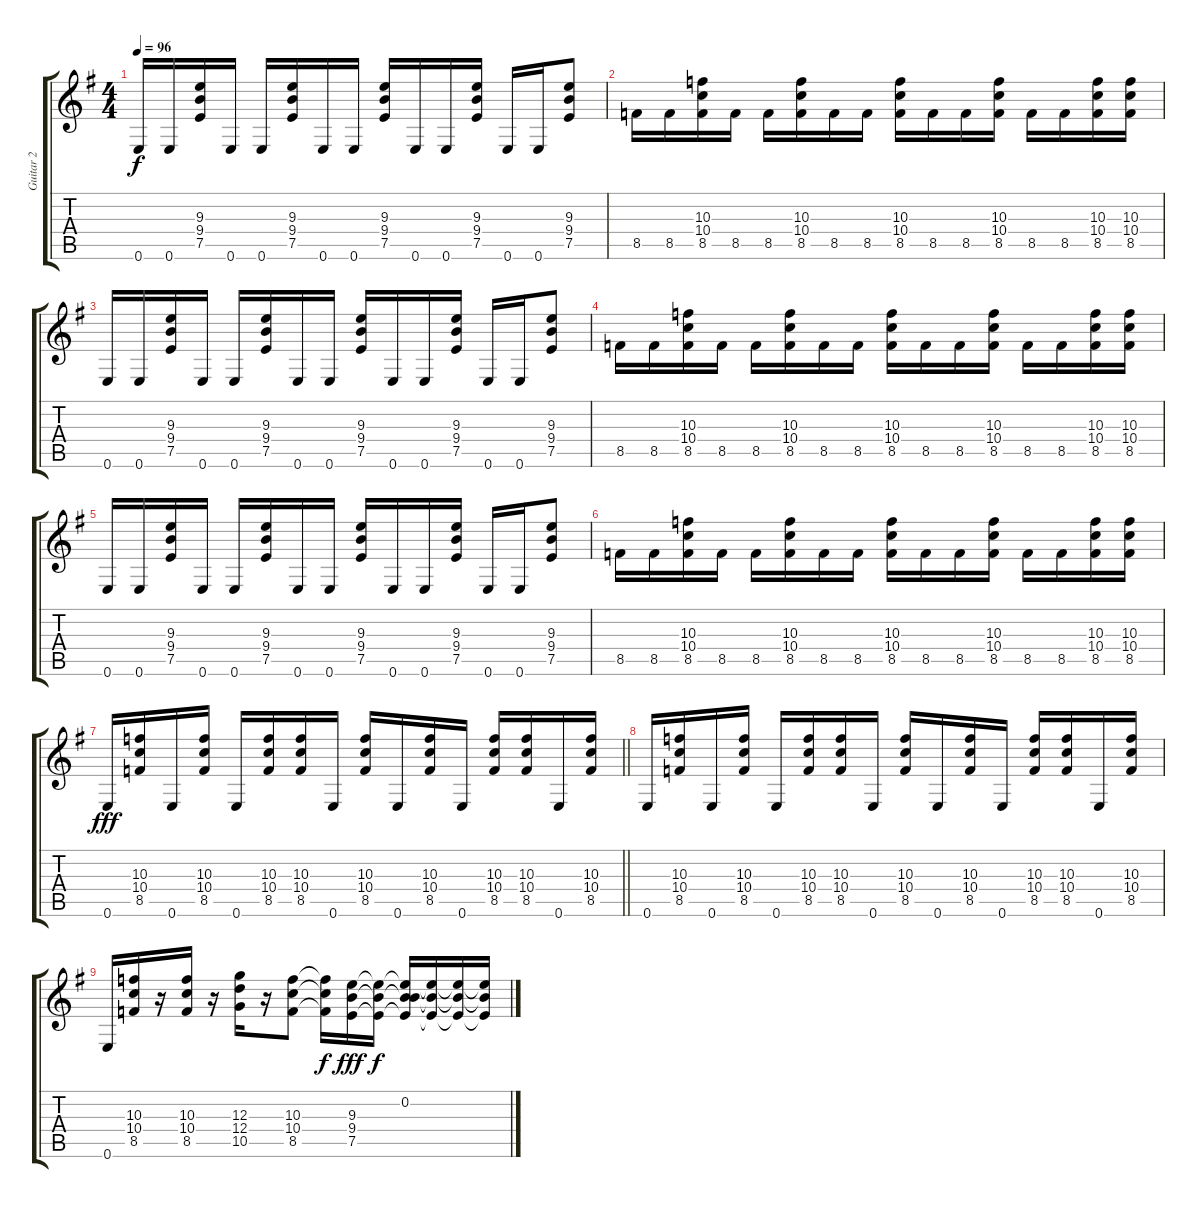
\track ("Guitar 2" "Guitar 2") {instrument distortionguitar}
\staff {score tabs}
\tuning (E4 B3 G3 D3 A2 E2) {hide}
\ts (4 4)
\tempo 96
\clef g2
\ks g
0.6.16{dy f} 0.6.16 (9.3 9.4 7.5).16 0.6.16 0.6.16 (9.3 9.4 7.5).16 0.6.16 0.6.16 (9.3 9.4 7.5).16 0.6.16 0.6.16 (9.3 9.4 7.5).16 0.6.16 0.6.16 (9.3 9.4 7.5).8 |
8.5.16 8.5.16 (10.3 10.4 8.5).16 8.5.16 8.5.16 (10.3 10.4 8.5).16 8.5.16 8.5.16 (10.3 10.4 8.5).16 8.5.16 8.5.16 (10.3 10.4 8.5).16 8.5.16 8.5.16 (10.3 10.4 8.5).16 (10.3 10.4 8.5).16 |
0.6.16 0.6.16 (9.3 9.4 7.5).16 0.6.16 0.6.16 (9.3 9.4 7.5).16 0.6.16 0.6.16 (9.3 9.4 7.5).16 0.6.16 0.6.16 (9.3 9.4 7.5).16 0.6.16 0.6.16 (9.3 9.4 7.5).8 |
8.5.16 8.5.16 (10.3 10.4 8.5).16 8.5.16 8.5.16 (10.3 10.4 8.5).16 8.5.16 8.5.16 (10.3 10.4 8.5).16 8.5.16 8.5.16 (10.3 10.4 8.5).16 8.5.16 8.5.16 (10.3 10.4 8.5).16 (10.3 10.4 8.5).16 |
0.6.16 0.6.16 (9.3 9.4 7.5).16 0.6.16 0.6.16 (9.3 9.4 7.5).16 0.6.16 0.6.16 (9.3 9.4 7.5).16 0.6.16 0.6.16 (9.3 9.4 7.5).16 0.6.16 0.6.16 (9.3 9.4 7.5).8 |
8.5.16 8.5.16 (10.3 10.4 8.5).16 8.5.16 8.5.16 (10.3 10.4 8.5).16 8.5.16 8.5.16 (10.3 10.4 8.5).16 8.5.16 8.5.16 (10.3 10.4 8.5).16 8.5.16 8.5.16 (10.3 10.4 8.5).16 (10.3 10.4 8.5).16 |
\barLineRight lightlight
0.6.16{dy fff} (10.3 10.4 8.5).16 0.6.16 (10.3 10.4 8.5).16 0.6.16 (10.3 10.4 8.5).16 (10.3 10.4 8.5).16 0.6.16 (10.3 10.4 8.5).16 0.6.16 (10.3 10.4 8.5).16 0.6.16 (10.3 10.4 8.5).16 (10.3 10.4 8.5).16 0.6.16 (10.3 10.4 8.5).16 |
0.6.16 (10.3 10.4 8.5).16 0.6.16 (10.3 10.4 8.5).16 0.6.16 (10.3 10.4 8.5).16 (10.3 10.4 8.5).16 0.6.16 (10.3 10.4 8.5).16 0.6.16 (10.3 10.4 8.5).16 0.6.16 (10.3 10.4 8.5).16 (10.3 10.4 8.5).16 0.6.16 (10.3 10.4 8.5).16 |
0.6.16 (10.3 10.4 8.5).16 r.16 (10.3 10.4 8.5).16 r.16 (12.3 12.4 10.5).16 r.16 (10.3 10.4 8.5).8 (10.3{t} 10.4{t} 8.5{t}).16{dy f} (9.3 9.4 7.5).16{dy fff} (9.3{t} 9.4{t} 7.5{t}).16{dy f} (0.2 9.3{t} 9.4{t} 7.5{t}).16 (9.3{t} 9.4{t} 7.5{t}).16 (9.3{t} 9.4{t} 7.5{t}).16 (9.3{t} 9.4{t} 7.5{t}).16
